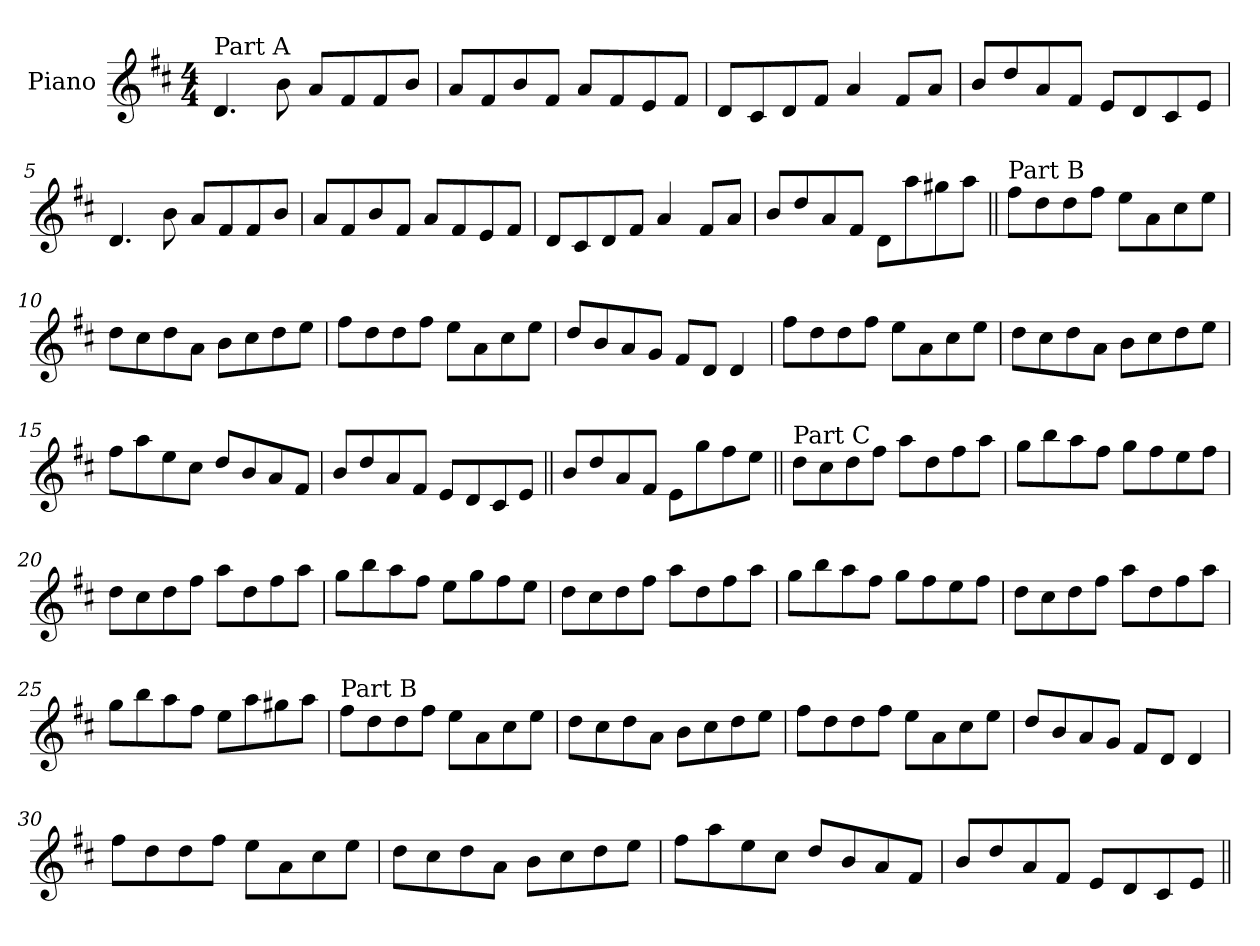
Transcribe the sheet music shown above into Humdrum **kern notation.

**kern
*part1
*staff1
*I"Piano
*I'Pno
*clefG2
*k[f#c#]
*D:
*M4/4
=1
!LO:TX:a:t=Part A
4.d/
8b\
8a/L
8f#/
8f#/
8b/J
=2
8a/L
8f#/
8b/
8f#/J
8a/L
8f#/
8e/
8f#/J
=3
8d/L
8c#/
8d/
8f#/J
4a/
8f#/L
8a/J
=4
8b/L
8dd/
8a/
8f#/J
8e/L
8d/
8c#/
8e/J
!!LO:LB:g=z
=5
4.d/
8b\
8a/L
8f#/
8f#/
8b/J
=6
8a/L
8f#/
8b/
8f#/J
8a/L
8f#/
8e/
8f#/J
=7
8d/L
8c#/
8d/
8f#/J
4a/
8f#/L
8a/J
=8
8b/L
8dd/
8a/
8f#/J
8d\L
8aa\
8gg#X\
8aa\J
!!LO:LB:g=z
=9||
!LO:TX:a:t=Part B
8ff#\L
8dd\
8dd\
8ff#\J
8ee\L
8a\
8cc#\
8ee\J
=10
8dd\L
8cc#\
8dd\
8a\J
8b\L
8cc#\
8dd\
8ee\J
=11
8ff#\L
8dd\
8dd\
8ff#\J
8ee\L
8a\
8cc#\
8ee\J
=12
8dd/L
8b/
8a/
8g/J
8f#/L
8d/J
4d/
!!LO:LB:g=z
=13
8ff#\L
8dd\
8dd\
8ff#\J
8ee\L
8a\
8cc#\
8ee\J
=14
8dd\L
8cc#\
8dd\
8a\J
8b\L
8cc#\
8dd\
8ee\J
=15
8ff#\L
8aa\
8ee\
8cc#\J
8dd/L
8b/
8a/
8f#/J
=16
8b/L
8dd/
8a/
8f#/J
8e/L
8d/
8c#/
8e/J
!!LO:LB:g=z
=17||
8b/L
8dd/
8a/
8f#/J
8e\L
8gg\
8ff#\
8ee\J
=18||
!LO:TX:a:t=Part C
8dd\L
8cc#\
8dd\
8ff#\J
8aa\L
8dd\
8ff#\
8aa\J
=19
8gg\L
8bb\
8aa\
8ff#\J
8gg\L
8ff#\
8ee\
8ff#\J
=20
8dd\L
8cc#\
8dd\
8ff#\J
8aa\L
8dd\
8ff#\
8aa\J
!!LO:LB:g=z
=21
8gg\L
8bb\
8aa\
8ff#\J
8ee\L
8gg\
8ff#\
8ee\J
=22
8dd\L
8cc#\
8dd\
8ff#\J
8aa\L
8dd\
8ff#\
8aa\J
=23
8gg\L
8bb\
8aa\
8ff#\J
8gg\L
8ff#\
8ee\
8ff#\J
=24
8dd\L
8cc#\
8dd\
8ff#\J
8aa\L
8dd\
8ff#\
8aa\J
!!LO:LB:g=z
=25
8gg\L
8bb\
8aa\
8ff#\J
8ee\L
8aa\
8gg#X\
8aa\J
=26
!LO:TX:a:t=Part B
8ff#\L
8dd\
8dd\
8ff#\J
8ee\L
8a\
8cc#\
8ee\J
=27
8dd\L
8cc#\
8dd\
8a\J
8b\L
8cc#\
8dd\
8ee\J
=28
8ff#\L
8dd\
8dd\
8ff#\J
8ee\L
8a\
8cc#\
8ee\J
!!LO:LB:g=z
=29
8dd/L
8b/
8a/
8g/J
8f#/L
8d/J
4d/
=30
8ff#\L
8dd\
8dd\
8ff#\J
8ee\L
8a\
8cc#\
8ee\J
=31
8dd\L
8cc#\
8dd\
8a\J
8b\L
8cc#\
8dd\
8ee\J
=32
8ff#\L
8aa\
8ee\
8cc#\J
8dd/L
8b/
8a/
8f#/J
!!LO:LB:g=z
=33
8b/L
8dd/
8a/
8f#/J
8e/L
8d/
8c#/
8e/J
=||
*-
